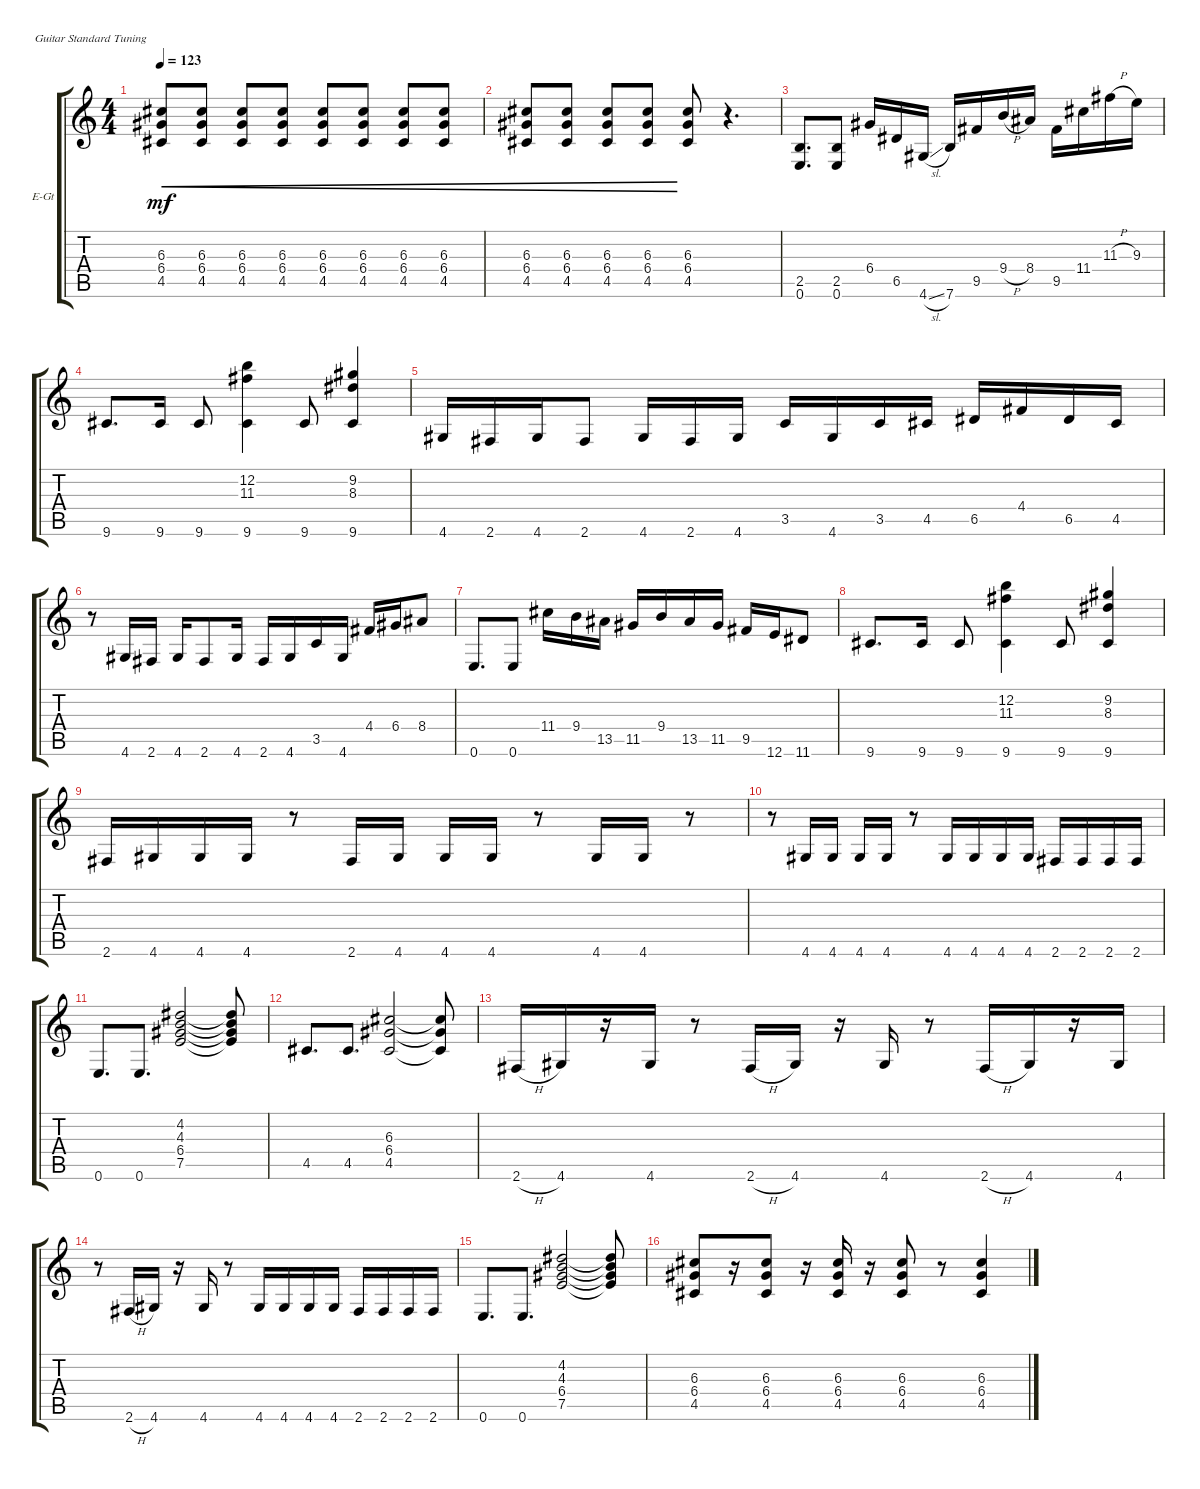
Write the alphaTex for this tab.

\defaultSystemsLayout 4
\bracketExtendMode groupsimilarinstruments
\firstSystemTrackNameOrientation horizontal
\otherSystemsTrackNameOrientation horizontal
\track ("Electric Guitar" "E-Gt") {instrument electricguitarclean}
\staff {score tabs}
\tuning (E4 B3 G3 D3 A2 E2)
\ts (4 4)
\tempo 123
\clef g2
\ks c
(4.5 6.4 6.3).8{cre dy mf} (6.4 4.5 6.3).8{cre} (6.4 4.5 6.3).8{cre} (6.4 4.5 6.3).8{cre} (6.4 4.5 6.3).8{cre} (6.4 4.5 6.3).8{cre} (6.4 4.5 6.3).8{cre} (6.4 4.5 6.3).8{cre} |
(6.4 4.5 6.3).8{cre} (6.4 4.5 6.3).8{cre} (6.4 4.5 6.3).8{cre} (6.4 4.5 6.3).8{cre} (6.4 4.5 6.3).8 r.4{d} |
(2.5 0.6).8{d} (2.5 0.6).8 6.4.16 6.5.16 4.6{sl}.16 7.6.16 9.5.16 9.4{h}.16 8.4.16 9.5.16 11.4.16 11.3{h}.16 9.3.16 |
9.6.8{d} 9.6.16 9.6.8 (9.6 11.3 12.2).4 9.6.8 (9.6 8.3 9.2).4 |
4.6.16 2.6.16 4.6.16 2.6.8 4.6.16 2.6.16 4.6.16 3.5.16 4.6.16 3.5.16 4.5.16 6.5.16 4.4.16 6.5.16 4.5.16 |
r.8 4.6.16 2.6.16 4.6.16 2.6.8 4.6.16 2.6.16 4.6.16 3.5.16 4.6.16 4.4.16 6.4.16 8.4.8 |
0.6.8{d} 0.6.8 11.4.16 9.4.16 13.5.16 11.5.16 9.4.16 13.5.16 11.5.16 9.5.16 12.6.16 11.6.8 |
9.6.8{d} 9.6.16 9.6.8 (9.6 11.3 12.2).4 9.6.8 (9.6 8.3 9.2).4 |
2.6.16 4.6.16 4.6.16 4.6.16 r.8 2.6.16 4.6.16 4.6.16 4.6.16 r.8 4.6.16 4.6.16 r.8 |
r.8 4.6.16 4.6.16 4.6.16 4.6.16 r.8 4.6.16 4.6.16 4.6.16 4.6.16 2.6.16 2.6.16 2.6.16 2.6.16 |
0.6.8{d} 0.6.8{d} (7.5 6.4 4.3 4.2).2 (7.5{t} 6.4{t} 4.3{t} 4.2{t}).8 |
4.5.8{d} 4.5.8{d} (4.5 6.4 6.3).2 (4.5{t} 6.4{t} 6.3{t}).8 |
2.6{h}.16 4.6.16 r.16 4.6.16 r.8 2.6{h}.16 4.6.16 r.16 4.6.16 r.8 2.6{h}.16 4.6.16 r.16 4.6.16 |
r.8 2.6{h}.16 4.6.16 r.16 4.6.16 r.8 4.6.16 4.6.16 4.6.16 4.6.16 2.6.16 2.6.16 2.6.16 2.6.16 |
0.6.8{d} 0.6.8{d} (7.5 6.4 4.3 4.2).2 (7.5{t} 6.4{t} 4.3{t} 4.2{t}).8 |
(4.5 6.4 6.3).8 r.16 (4.5 6.4 6.3).8 r.16 (4.5 6.4 6.3).16 r.16 (4.5 6.4 6.3).8 r.8 (4.5 6.4 6.3).4
